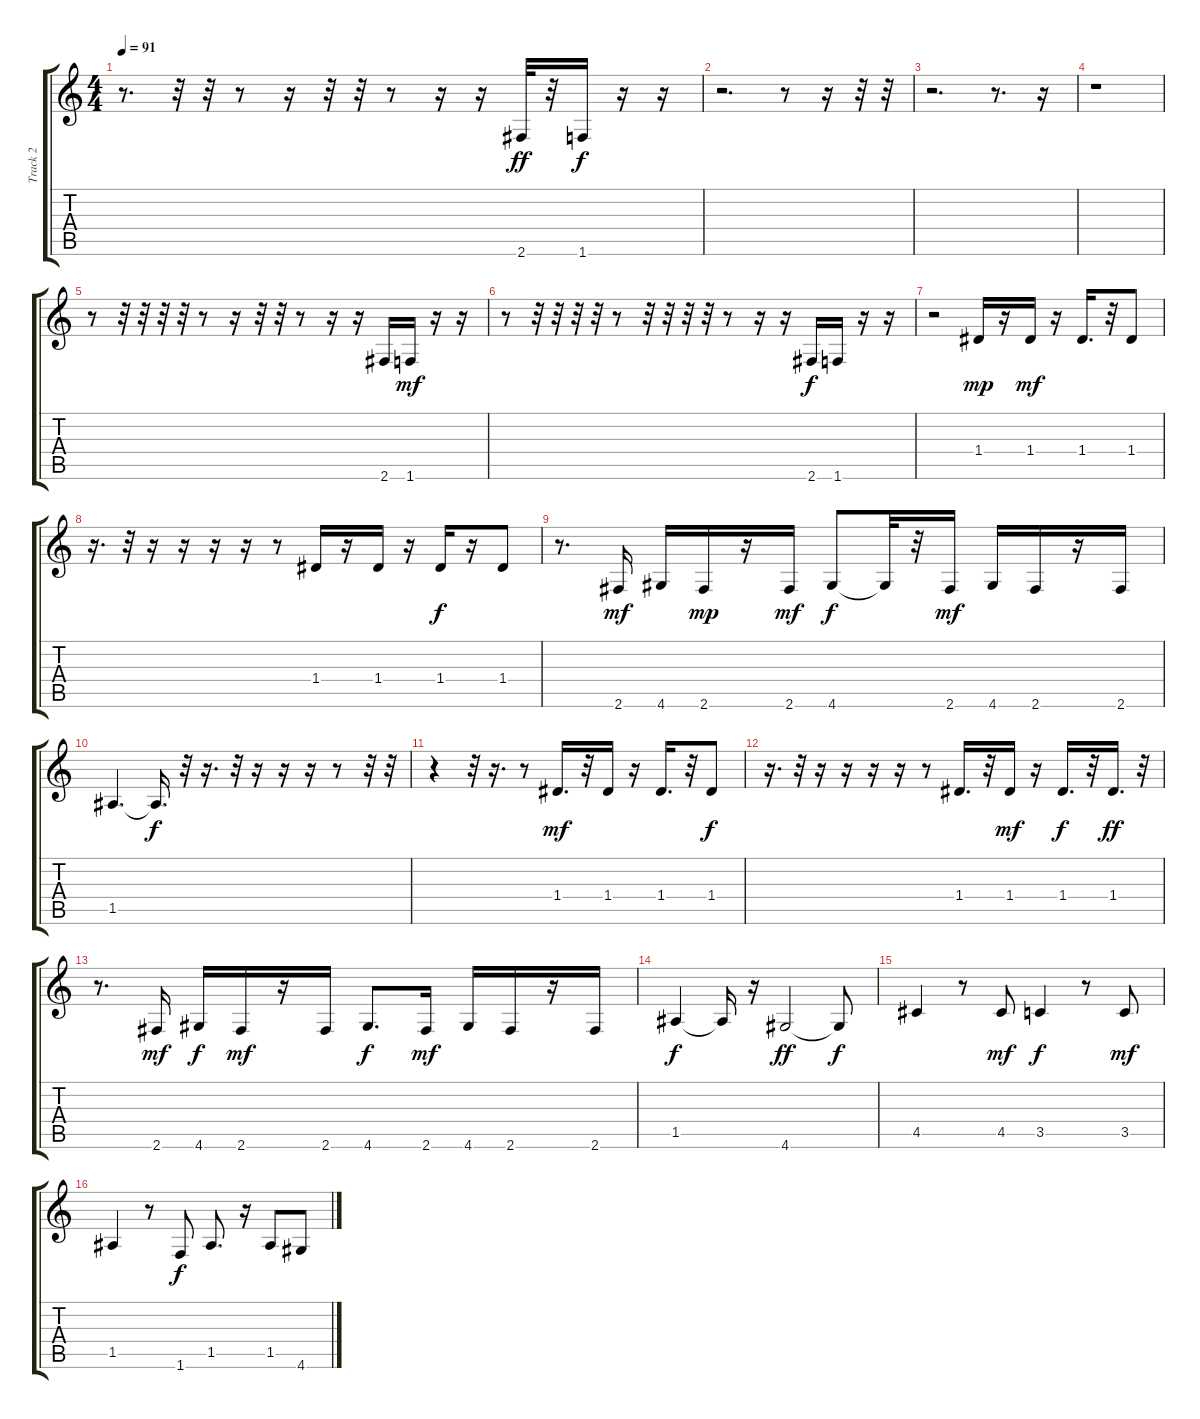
\track ("Track 2" "Track 2") {instrument fretlessbass}
\staff {score tabs}
\tuning (E4 B3 G3 D3 A2 E2) {hide}
\ts (4 4)
\tempo 91
\clef g2
\ks c
r.8{d dy f} r.32 r.32 r.8 r.16 r.32 r.32 r.8 r.16 r.16 2.6.32{dy ff} r.32 1.6.16{dy f} r.16 r.16 |
r.2{d} r.8 r.16 r.32 r.32 |
r.2{d} r.8{d} r.16 |
r.1 |
r.8 r.32 r.32 r.32 r.32 r.8 r.16 r.32 r.32 r.8 r.16 r.16 2.6.16 1.6.16{dy mf} r.16 r.16 |
r.8 r.32 r.32 r.32 r.32 r.8 r.32 r.32 r.32 r.32 r.8 r.16 r.16 2.6.16{dy f} 1.6.16 r.16 r.16 |
r.2 1.4.16{dy mp} r.16 1.4.16{dy mf} r.16 1.4.16{d} r.32 1.4.8 |
r.16{d} r.32 r.16 r.16 r.16 r.16 r.8 1.4.16 r.16 1.4.16 r.16 1.4.16{dy f} r.16 1.4.8 |
r.8{d} 2.6.16{dy mf} 4.6.16 2.6.16{dy mp} r.16 2.6.16{dy mf} 4.6.8{dy f} 4.6{t}.32 r.32 2.6.16{dy mf} 4.6.16 2.6.16 r.16 2.6.16 |
1.5.4{d} 1.5{t}.16{d dy f} r.32 r.16{d} r.32 r.16 r.16 r.16 r.8 r.32 r.32 |
r.4 r.32 r.16{d} r.8 1.4.16{d dy mf} r.32 1.4.16 r.16 1.4.16{d} r.32 1.4.8{dy f} |
r.16{d} r.32 r.16 r.16 r.16 r.16 r.8 1.4.16{d} r.32 1.4.16{dy mf} r.16 1.4.16{d dy f} r.32 1.4.16{d dy ff} r.32 |
r.8{d} 2.6.16{dy mf} 4.6.16{dy f} 2.6.16{dy mf} r.16 2.6.16 4.6.8{d dy f} 2.6.16{dy mf} 4.6.16 2.6.16 r.16 2.6.16 |
1.5.4{dy f} 1.5{t}.16 r.16 4.6.2{dy ff} 4.6{t}.8{dy f} |
4.5.4 r.8 4.5.8{dy mf} 3.5.4{dy f} r.8 3.5.8{dy mf} |
1.5.4 r.8 1.6.8{dy f} 1.5.8{d} r.16 1.5.8 4.6.8
